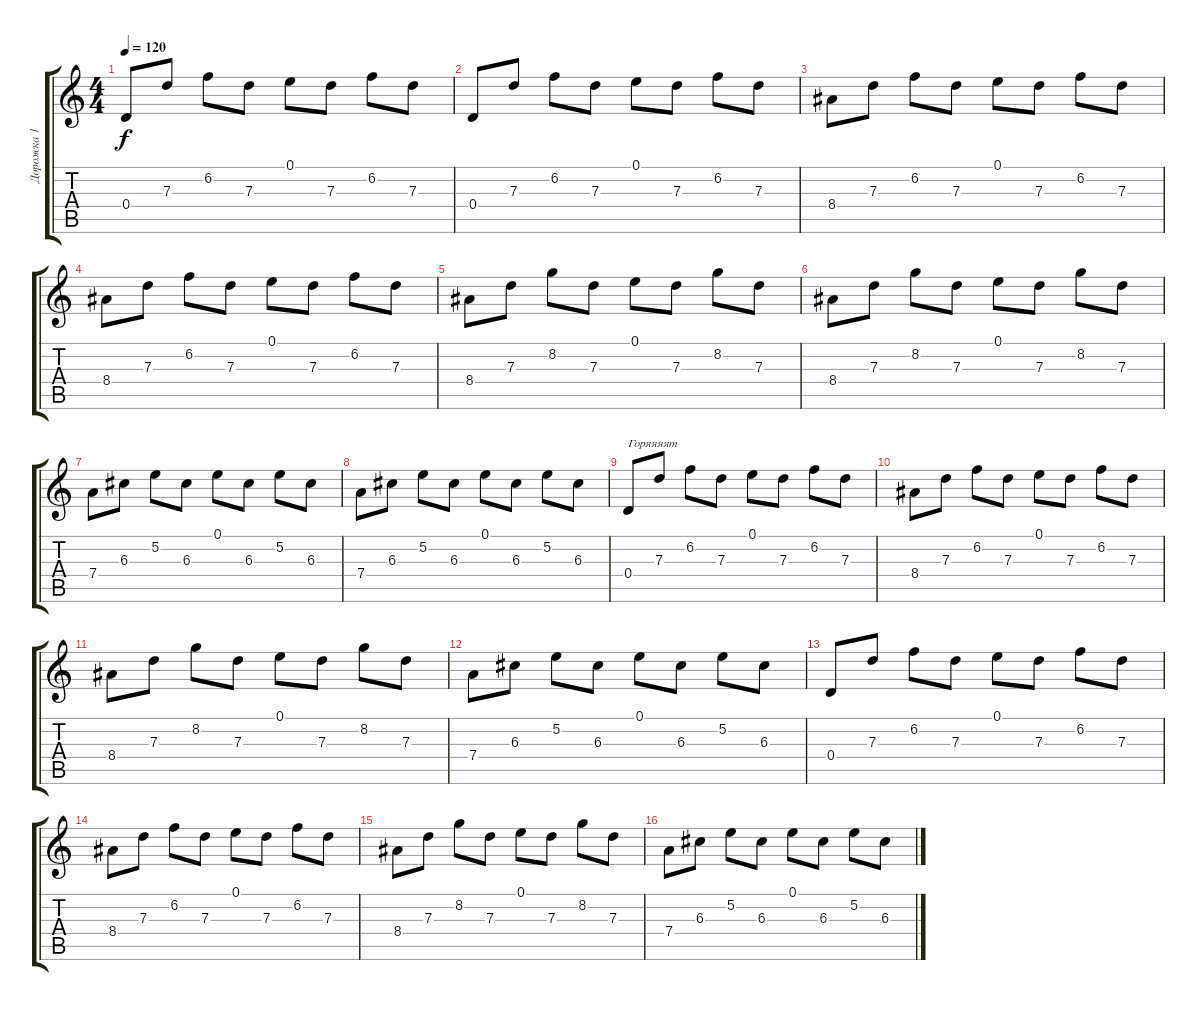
\track ("Дорожка 1" "Дорожка 1") {instrument acousticguitarsteel}
\staff {score tabs}
\tuning (E4 B3 G3 D3 A2 E2) {hide}
\ts (4 4)
\tempo 120
\clef g2
\ks c
0.4.8{dy f} 7.3.8 6.2.8 7.3.8 0.1.8 7.3.8 6.2.8 7.3.8 |
0.4.8 7.3.8 6.2.8 7.3.8 0.1.8 7.3.8 6.2.8 7.3.8 |
8.4.8 7.3.8 6.2.8 7.3.8 0.1.8 7.3.8 6.2.8 7.3.8 |
8.4.8 7.3.8 6.2.8 7.3.8 0.1.8 7.3.8 6.2.8 7.3.8 |
8.4.8 7.3.8 8.2.8 7.3.8 0.1.8 7.3.8 8.2.8 7.3.8 |
8.4.8 7.3.8 8.2.8 7.3.8 0.1.8 7.3.8 8.2.8 7.3.8 |
7.4.8 6.3.8 5.2.8 6.3.8 0.1.8 6.3.8 5.2.8 6.3.8 |
7.4.8 6.3.8 5.2.8 6.3.8 0.1.8 6.3.8 5.2.8 6.3.8 |
0.4.8{txt "Горяяяят"} 7.3.8 6.2.8 7.3.8 0.1.8 7.3.8 6.2.8 7.3.8 |
8.4.8 7.3.8 6.2.8 7.3.8 0.1.8 7.3.8 6.2.8 7.3.8 |
8.4.8 7.3.8 8.2.8 7.3.8 0.1.8 7.3.8 8.2.8 7.3.8 |
7.4.8 6.3.8 5.2.8 6.3.8 0.1.8 6.3.8 5.2.8 6.3.8 |
0.4.8 7.3.8 6.2.8 7.3.8 0.1.8 7.3.8 6.2.8 7.3.8 |
8.4.8 7.3.8 6.2.8 7.3.8 0.1.8 7.3.8 6.2.8 7.3.8 |
8.4.8 7.3.8 8.2.8 7.3.8 0.1.8 7.3.8 8.2.8 7.3.8 |
7.4.8 6.3.8 5.2.8 6.3.8 0.1.8 6.3.8 5.2.8 6.3.8
